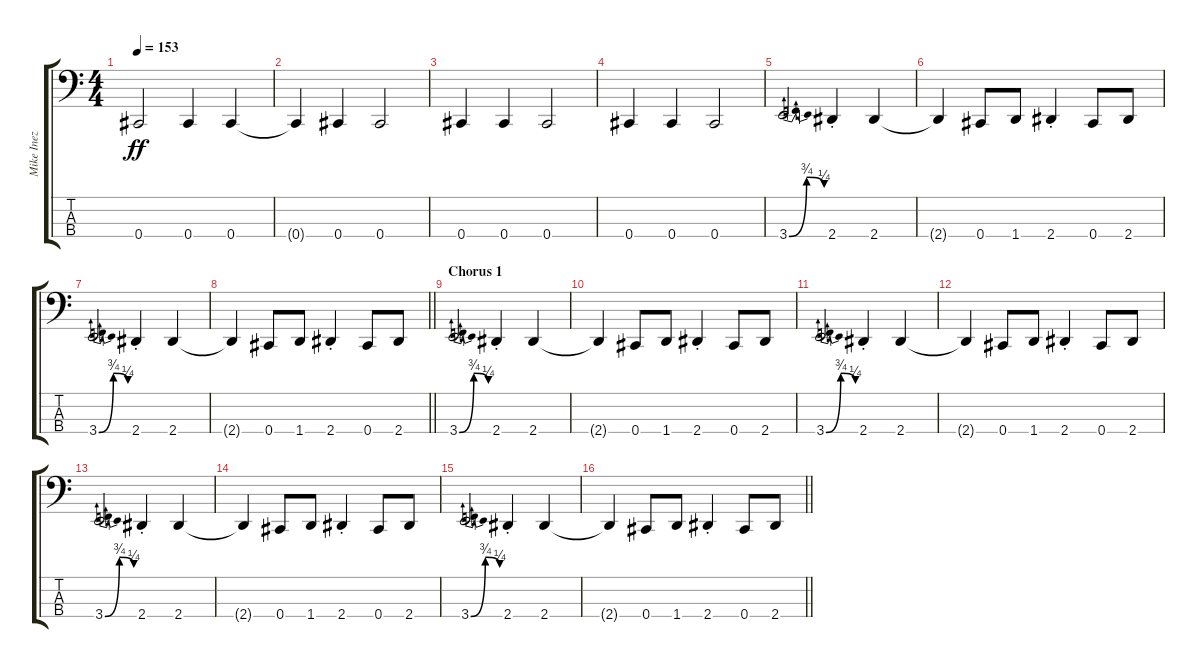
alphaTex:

\track ("Mike Inez - Bass" "Mike Inez ") {instrument electricbasspick}
\staff {score tabs}
\tuning (Gb2 Db2 Ab1 Db1) {hide}
\ts (4 4)
\tempo 153
\clef f4
\ks c
0.4.2{dy ff} 0.4.4 0.4.4 |
0.4{t}.4 0.4.4 0.4.2 |
0.4.4 0.4.4 0.4.2 |
0.4.4 0.4.4 0.4.2 |
3.4{be (bendrelease 0 0 20 3 45 3 60 1)}.2 2.4{st}.4 2.4.4 |
2.4{t}.4 0.4.8 1.4.8 2.4{st}.4 0.4.8 2.4.8 |
3.4{be (bendrelease 0 0 20 3 45 3 60 1)}.2 2.4{st}.4 2.4.4 |
\barLineRight lightlight
2.4{t}.4 0.4.8 1.4.8 2.4{st}.4 0.4.8 2.4.8 |
\section ("" "Chorus 1")
3.4{be (bendrelease 0 0 20 3 45 3 60 1)}.2 2.4{st}.4 2.4.4 |
2.4{t}.4 0.4.8 1.4.8 2.4{st}.4 0.4.8 2.4.8 |
3.4{be (bendrelease 0 0 20 3 45 3 60 1)}.2 2.4{st}.4 2.4.4 |
2.4{t}.4 0.4.8 1.4.8 2.4{st}.4 0.4.8 2.4.8 |
3.4{be (bendrelease 0 0 20 3 45 3 60 1)}.2 2.4{st}.4 2.4.4 |
2.4{t}.4 0.4.8 1.4.8 2.4{st}.4 0.4.8 2.4.8 |
3.4{be (bendrelease 0 0 20 3 45 3 60 1)}.2 2.4{st}.4 2.4.4 |
\barLineRight lightlight
2.4{t}.4 0.4.8 1.4.8 2.4{st}.4 0.4.8 2.4.8
